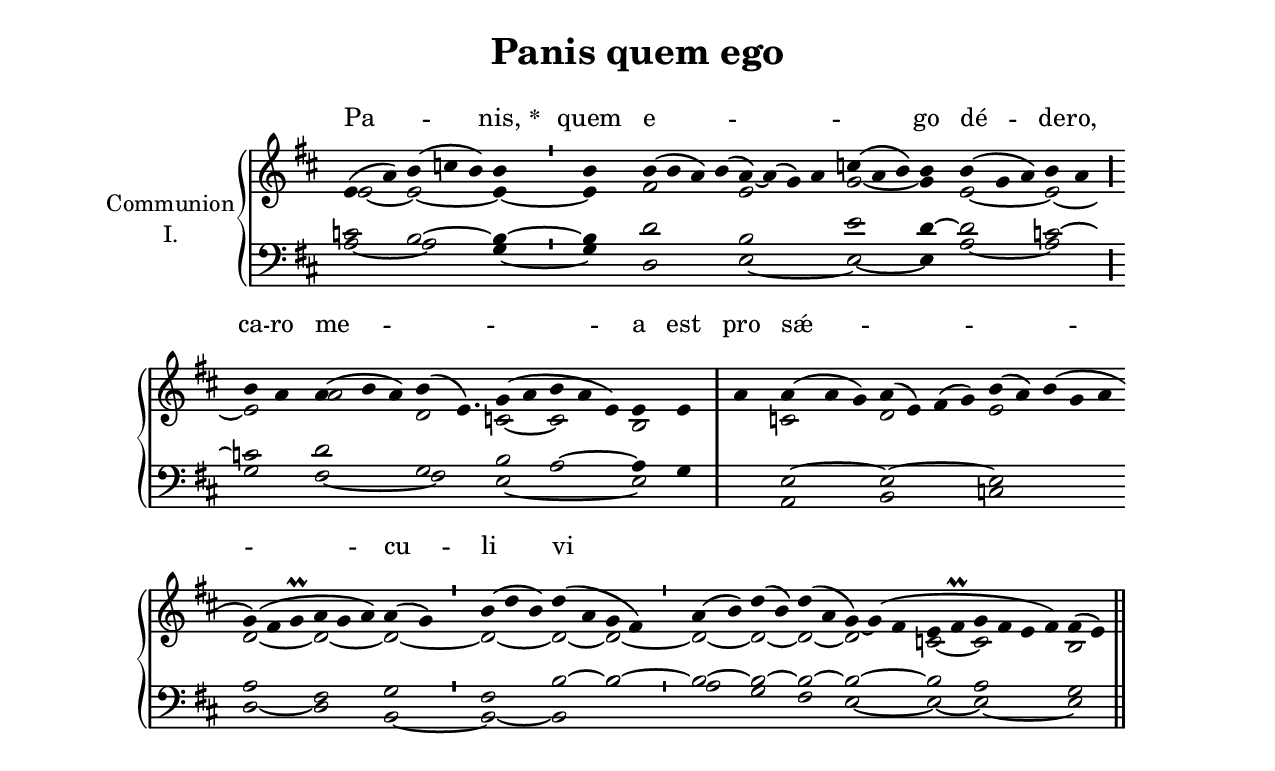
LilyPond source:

\version "2.18"
\include "gregorian.ly"
\include "noh2.ily"


%Page reference: page ii.212
%(volume.page)

global = {
 \key e \dorian
 \cadenzaOn 
}

\header {
  title = \markup \center-column {"Panis quem ego" \vspace #1 }
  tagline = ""
  composer = ""
}

\paper {
 #(include-special-characters)
  oddHeaderMarkup = \markup \fill-line {
    \line {}
    \center-column {
      \on-the-fly #first-page     " "
      \on-the-fly #not-first-page "Panis quem ego"
    }
    \line { \on-the-fly #print-page-number-check-first \fromproperty #'page:page-number-string }
  }
  evenHeaderMarkup = \markup \fill-line {
    \line { \on-the-fly #print-page-number-check-first \fromproperty #'page:page-number-string }
    \center-column { "Panis quem ego" }
    \line {}
  }
}

chantText = \lyricmode {
Pa -- _ nis, 
\set stanza = " * " quem e -- _ _ _ go dé -- de -- ro, 
ca -- ro me -- _ _ a est 
pro sǽ -- _ _ _ _ cu -- li vi -- _ _ _ _ _ ta. }

chantMusic = {
\tieDown    e'4 ( a'4) b'4 ( c''4 b'4) b'4 \divisioMinima
 b'4  b'4 ( b'4 a'4) b'4 ( a'4) ~ a'4 ( g'4) a'4 c''4 ( a'4 b'4) b'4 b'4 ( g'4 a'4) b'4 a'4 \divisioMaior \forceBreak

 b'4 a'4 a'4 ( b'4 a'4) b'4 ( e'4.) g'4 ( a'4 b'4 a'4 e'4) e'4 e'4 \divisioMaxima
 a'4 a'4 ( a'4 g'4) a'4 ( e'4) fis'4 ( g'4) b'4 ( a'4) b'4 ( g'4 a'4 \forceBreak
) g'4 ( fis'4 g'\prall a'4 g'4 a'4) a'4 ( g'4) \divisioMinima
 b'4 ( d''4 b'4) d''4 ( a'4 g'4 fis'4) \divisioMinima
 a'4 ( b'4) d''4 ( b'4) d''4 ( a'4 g'4) ~ g'4 ( fis'4 e'4 fis'\prall g'4 fis'4 e'4 fis'4) fis'4 ( e'4) \finalis

}

altoMusic = {
e'2 ~ e'2*3/2 ~ e'4 ~ \divisioMinima
e'4 fis'2*4/2 e'2*4/2 g'2*3/2 ~ g'4 e'2*3/2 ~ e'2 ~ \divisioMaior
e'2 a'2*3/2 d'2*5/4 c'2 ~ c'2*3/2 b2 \divisioMaxima
r4 c'2*3/2 d'2*4/2 e'2*5/2 d'2*3/2 ~ d'2*3/2 ~ d'2 ~ \divisioMinima
d'2*3/2 ~ d'2 ~ d'2 ~ \divisioMinima
d'2 ~ d'2 ~ d'2 ~ d'2*3/2 c'2 ~ c'2*4/2 b2 \finalis
}

tenorMusic = {
c'2 b2*3/2 ~ b4 ~ \divisioMinima
b4 d'2*4/2 b2*4/2 e'2*3/2 d'4 ~ d'2*3/2 c'2 ~ \divisioMaior
c'2 d'2*3/2 g2*5/4 b2 a2*3/2 ~ a4 g4 \divisioMaxima
r4 e2*3/2 ~ e2*4/2 ~ e2*5/2 a2*3/2 fis2*3/2 g2 \divisioMinima
fis2*3/2 b2 ~ b2 ~ \divisioMinima
b2 ~ b2 ~ b2 ~ b2*3/2 ~ b2 a2*4/2 g2 \finalis
}

bassMusic = {
a2 ~ a2*3/2 g4 ~ \divisioMinima
g4 d2*4/2 e2*4/2 ~ e2*3/2 ~ e4 a2*3/2 ~ a2 \divisioMaior
g2 fis2*3/2 ~ fis2*5/4 e2*5/2 ~ e2 \divisioMaxima
r4 a,2*3/2 b,2*4/2 c2*5/2 d2*3/2 ~ d2*3/2 b,2 ~ \divisioMinima
b,2*3/2 ~ b,2 b2 \divisioMinima
a2 g2 fis2 e2*3/2 ~ e2 ~ e2*4/2 ~ e2 \finalis
}

voiceLines = {
\voiceLineStyle


}

\score{
  <<
    \new GrandStaff <<
      \set GrandStaff.autoBeaming = ##f
      \set GrandStaff.instrumentName = \markup \center-column {
        "Communion"
        "I."
      }
      \new Staff = up <<
        \new Voice = "chant" {
          \voiceOne \global \chantMusic
        }
        \new Voice {
          \voiceTwo \global \altoMusic
        }
      >>

      \new Staff = down <<
        \clef bass
        \new Voice {
          \voiceOne \global \tenorMusic
        }
        \new Voice {
          \voiceTwo \global \bassMusic
        }
	\new Voice {
        \voiceThree \global \voiceLines
        }
      >>
    >>
    \new Lyrics \lyricsto chant {
      \chantText
    }
  >>
  \layout{
  }
  \midi{
    \tempo 4 = 125
  }
}
